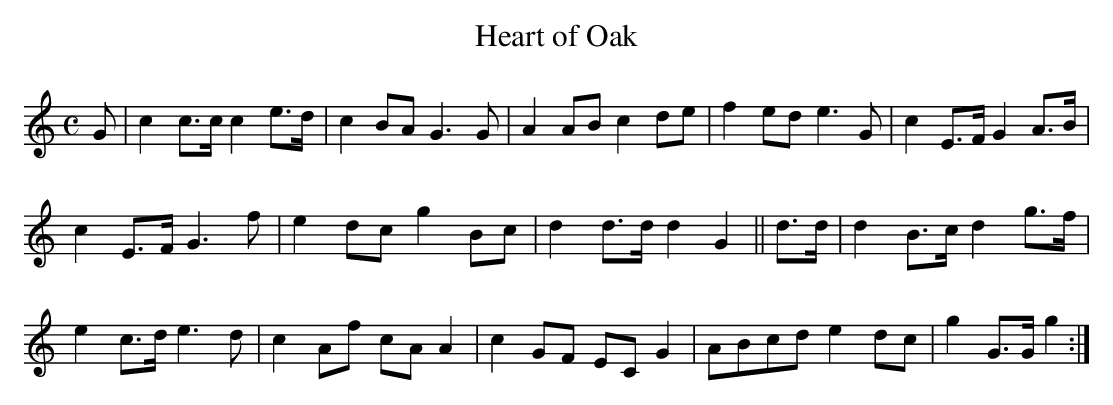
X:1
T:Heart of Oak
M:C
L:1/8
K:C
G|c2 c>c c2 e>d|c2BA G3G|A2 AB c2 de|f2 ed e3G|c2 E>F G2 A>B|
c2E>F G3f|e2 dcg2 Bc|d2 d>d d2 G2||d>d|d2 B>cd2 g>f|
e2 c>d e3d|c2 Af cAA2|c2 GF EC G2|ABcd e2 dc|g2 G>G g2:|
